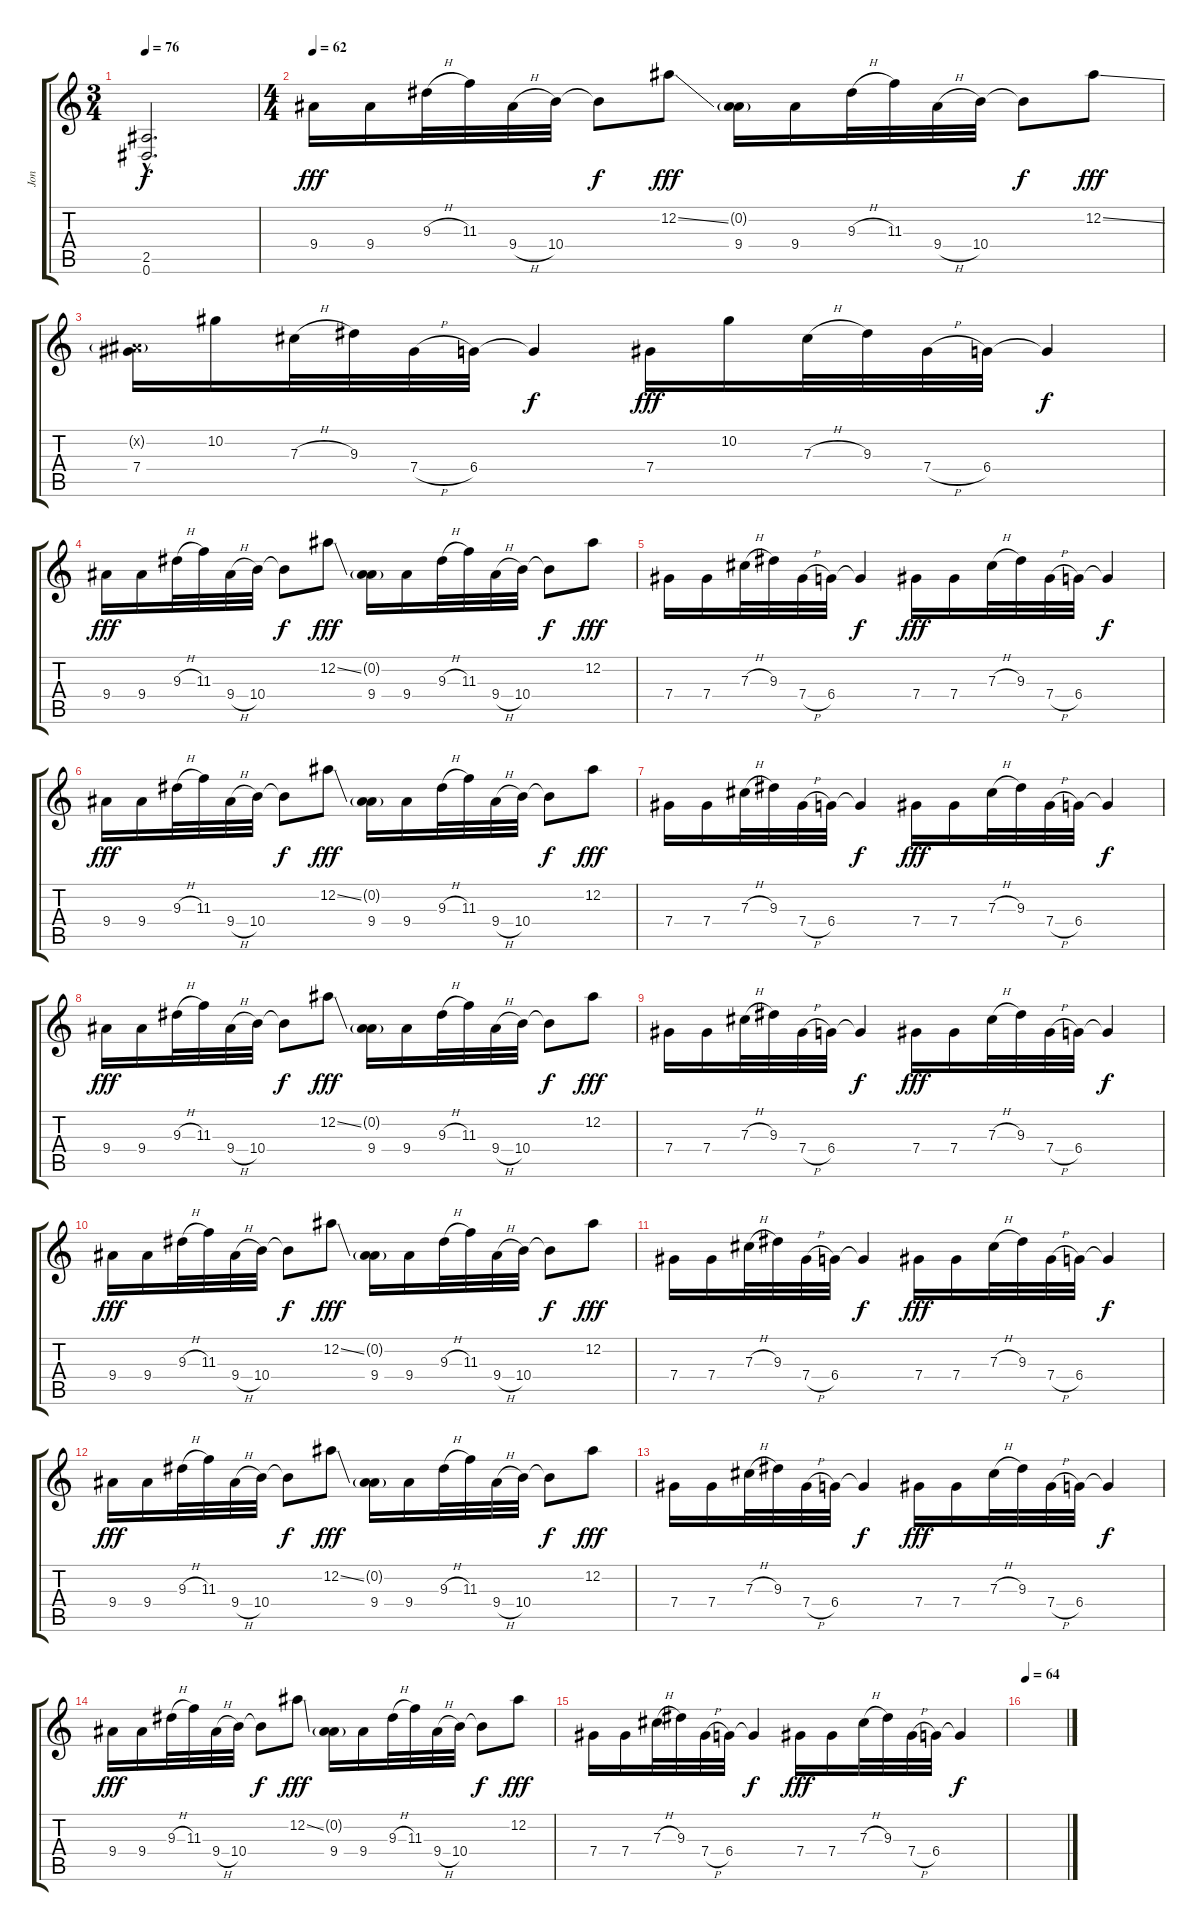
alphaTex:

\track ("Jon" "Jon") {instrument distortionguitar}
\staff {score tabs}
\tuning (Eb4 Bb3 Gb3 Db3 Ab2 Eb2) {hide}
\ts (3 4)
\tempo 76
\clef g2
\ks c
(2.5{hac t} 0.6{hac t}).2{d dy f} |
\ts (4 4)
\tempo 62
9.4.16{dy fff volume 16 instrument overdrivenguitar} 9.4.16 9.3{h}.32 11.3.32 9.4{h}.32 10.4.32 10.4{t}.8{dy f} 12.2{ss}.8{dy fff} (0.2{g} 9.4).16 9.4.16 9.3{h}.32 11.3.32 9.4{h}.32 10.4.32 10.4{t}.8{dy f} 12.2{ss}.8{dy fff} |
(0.2{g x} 7.4).16 10.2.16 7.3{h}.32 9.3.32 7.4{h}.32 6.4.32 6.4{t}.4{dy f} 7.4.16{dy fff} 10.2.16 7.3{h}.32 9.3.32 7.4{h}.32 6.4.32 6.4{t}.4{dy f} |
9.4.16{dy fff} 9.4.16 9.3{h}.32 11.3.32 9.4{h}.32 10.4.32 10.4{t}.8{dy f} 12.2{ss}.8{dy fff} (0.2{g} 9.4).16 9.4.16 9.3{h}.32 11.3.32 9.4{h}.32 10.4.32 10.4{t}.8{dy f} 12.2.8{dy fff} |
7.4.16 7.4.16 7.3{h}.32 9.3.32 7.4{h}.32 6.4.32 6.4{t}.4{dy f} 7.4.16{dy fff} 7.4.16 7.3{h}.32 9.3.32 7.4{h}.32 6.4.32 6.4{t}.4{dy f} |
9.4.16{dy fff} 9.4.16 9.3{h}.32 11.3.32 9.4{h}.32 10.4.32 10.4{t}.8{dy f} 12.2{ss}.8{dy fff} (0.2{g} 9.4).16 9.4.16 9.3{h}.32 11.3.32 9.4{h}.32 10.4.32 10.4{t}.8{dy f} 12.2.8{dy fff} |
7.4.16 7.4.16 7.3{h}.32 9.3.32 7.4{h}.32 6.4.32 6.4{t}.4{dy f} 7.4.16{dy fff} 7.4.16 7.3{h}.32 9.3.32 7.4{h}.32 6.4.32 6.4{t}.4{dy f} |
9.4.16{dy fff} 9.4.16 9.3{h}.32 11.3.32 9.4{h}.32 10.4.32 10.4{t}.8{dy f} 12.2{ss}.8{dy fff} (0.2{g} 9.4).16 9.4.16 9.3{h}.32 11.3.32 9.4{h}.32 10.4.32 10.4{t}.8{dy f} 12.2.8{dy fff} |
7.4.16 7.4.16 7.3{h}.32 9.3.32 7.4{h}.32 6.4.32 6.4{t}.4{dy f} 7.4.16{dy fff} 7.4.16 7.3{h}.32 9.3.32 7.4{h}.32 6.4.32 6.4{t}.4{dy f} |
9.4.16{dy fff} 9.4.16 9.3{h}.32 11.3.32 9.4{h}.32 10.4.32 10.4{t}.8{dy f} 12.2{ss}.8{dy fff} (0.2{g} 9.4).16 9.4.16 9.3{h}.32 11.3.32 9.4{h}.32 10.4.32 10.4{t}.8{dy f} 12.2.8{dy fff} |
7.4.16 7.4.16 7.3{h}.32 9.3.32 7.4{h}.32 6.4.32 6.4{t}.4{dy f} 7.4.16{dy fff} 7.4.16 7.3{h}.32 9.3.32 7.4{h}.32 6.4.32 6.4{t}.4{dy f} |
9.4.16{dy fff} 9.4.16 9.3{h}.32 11.3.32 9.4{h}.32 10.4.32 10.4{t}.8{dy f} 12.2{ss}.8{dy fff} (0.2{g} 9.4).16 9.4.16 9.3{h}.32 11.3.32 9.4{h}.32 10.4.32 10.4{t}.8{dy f} 12.2.8{dy fff} |
7.4.16 7.4.16 7.3{h}.32 9.3.32 7.4{h}.32 6.4.32 6.4{t}.4{dy f} 7.4.16{dy fff} 7.4.16 7.3{h}.32 9.3.32 7.4{h}.32 6.4.32 6.4{t}.4{dy f} |
9.4.16{dy fff} 9.4.16 9.3{h}.32 11.3.32 9.4{h}.32 10.4.32 10.4{t}.8{dy f} 12.2{ss}.8{dy fff} (0.2{g} 9.4).16 9.4.16 9.3{h}.32 11.3.32 9.4{h}.32 10.4.32 10.4{t}.8{dy f} 12.2.8{dy fff} |
7.4.16 7.4.16 7.3{h}.32 9.3.32 7.4{h}.32 6.4.32 6.4{t}.4{dy f} 7.4.16{dy fff} 7.4.16 7.3{h}.32 9.3.32 7.4{h}.32 6.4.32 6.4{t}.4{dy f} |
\tempo 64
